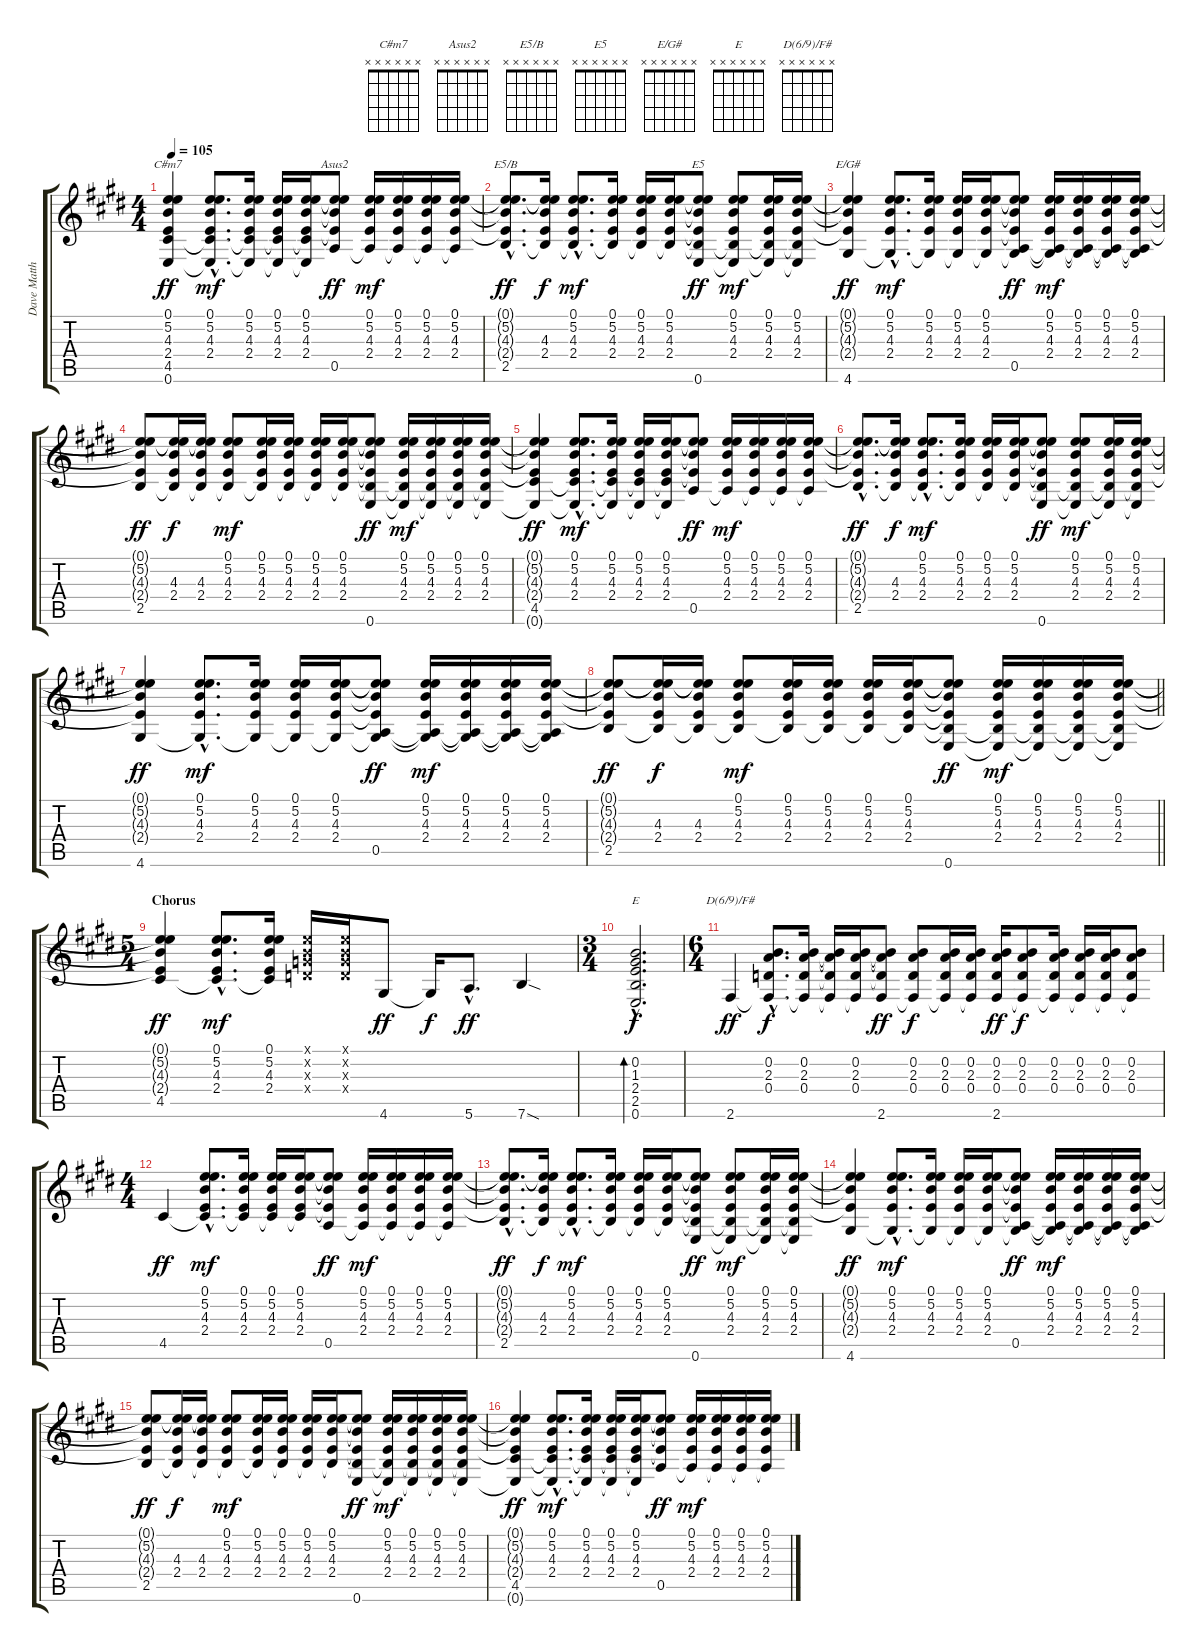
\track ("Dave Matthews" "Dave Matth") {instrument acousticguitarsteel}
\staff {score tabs}
\tuning (E4 B3 G3 D3 A2 E2) {hide}
\chord ("C#m7" x x x x x x)
\chord ("Asus2" x x x x x x)
\chord ("E5/B" x x x x x x)
\chord ("E5" x x x x x x)
\chord ("E/G#" x x x x x x)
\chord ("E" x x x x x x)
\chord ("D(6/9)/F#" x x x x x x)
\ts (4 4)
\tempo 105
\clef g2
\ks c#minor
(0.1{t} 5.2{t} 4.3{t} 2.4{t} 4.5 0.6{t}).4{ch "C#m7" dy ff} (0.1{hac} 5.2{hac} 4.3{hac} 2.4{hac} 4.5{hac t} 0.6{hac t}).8{d dy mf} (0.1 5.2 4.3 2.4 4.5{t} 0.6{t}).16 (0.1 5.2 4.3 2.4 4.5{t} 0.6{t}).16 (0.1 5.2 4.3 2.4 4.5{t} 0.6{t}).16 (0.1{t} 5.2{t} 4.3{t} 2.4{t} 0.5).8{ch "Asus2" dy ff} (0.1 5.2 4.3 2.4 0.5{t}).16{dy mf} (0.1 5.2 4.3 2.4 0.5{t}).16 (0.1 5.2 4.3 2.4 0.5{t}).16 (0.1 5.2 4.3 2.4 0.5{t}).16 |
(0.1{hac t} 5.2{hac t} 4.3{hac t} 2.4{hac t} 2.5{hac}).8{d ch "E5/B" dy ff} (0.1{t} 5.2{t} 4.3 2.4 2.5{t}).16{dy f} (0.1{hac} 5.2{hac} 4.3{hac} 2.4{hac} 2.5{hac t}).8{d dy mf} (0.1 5.2 4.3 2.4 2.5{t}).16 (0.1 5.2 4.3 2.4 2.5{t}).16 (0.1 5.2 4.3 2.4 2.5{t}).16 (0.1{t} 5.2{t} 4.3{t} 2.4{t} 2.5{t} 0.6).8{ch "E5" dy ff} (0.1 5.2 4.3 2.4 2.5{t} 0.6{t}).8{dy mf} (0.1 5.2 4.3 2.4 2.5{t} 0.6{t}).16 (0.1 5.2 4.3 2.4 2.5{t} 0.6{t}).16 |
(0.1{t} 5.2{t} 4.3{t} 2.4{t} 4.6).4{ch "E/G#" dy ff} (0.1{hac} 5.2{hac} 4.3{hac} 2.4{hac} 4.6{hac t}).8{d dy mf} (0.1 5.2 4.3 2.4 4.6{t}).16 (0.1 5.2 4.3 2.4 4.6{t}).16 (0.1 5.2 4.3 2.4 4.6{t}).16 (0.1{t} 5.2{t} 4.3{t} 2.4{t} 0.5 4.6{t}).8{dy ff} (0.1 5.2 4.3 2.4 0.5{t} 4.6{t}).16{dy mf} (0.1 5.2 4.3 2.4 0.5{t} 4.6{t}).16 (0.1 5.2 4.3 2.4 0.5{t} 4.6{t}).16 (0.1 5.2 4.3 2.4 0.5{t} 4.6{t}).16 |
(0.1{t} 5.2{t} 4.3{t} 2.4{t} 2.5).8{dy ff} (0.1{t} 5.2{t} 4.3 2.4 2.5{t}).16{dy f} (0.1{t} 5.2{t} 4.3 2.4 2.5{t}).16 (0.1 5.2 4.3 2.4 2.5{t}).8{dy mf} (0.1 5.2 4.3 2.4 2.5{t}).16 (0.1 5.2 4.3 2.4 2.5{t}).16 (0.1 5.2 4.3 2.4 2.5{t}).16 (0.1 5.2 4.3 2.4 2.5{t}).16 (0.1{t} 5.2{t} 4.3{t} 2.4{t} 2.5{t} 0.6).8{dy ff} (0.1 5.2 4.3 2.4 2.5{t} 0.6{t}).16{dy mf} (0.1 5.2 4.3 2.4 2.5{t} 0.6{t}).16 (0.1 5.2 4.3 2.4 2.5{t} 0.6{t}).16 (0.1 5.2 4.3 2.4 2.5{t} 0.6{t}).16 |
(0.1{t} 5.2{t} 4.3{t} 2.4{t} 4.5 0.6{t}).4{dy ff} (0.1{hac} 5.2{hac} 4.3{hac} 2.4{hac} 4.5{hac t} 0.6{hac t}).8{d dy mf} (0.1 5.2 4.3 2.4 4.5{t} 0.6{t}).16 (0.1 5.2 4.3 2.4 4.5{t} 0.6{t}).16 (0.1 5.2 4.3 2.4 4.5{t} 0.6{t}).16 (0.1{t} 5.2{t} 4.3{t} 2.4{t} 0.5).8{dy ff} (0.1 5.2 4.3 2.4 0.5{t}).16{dy mf} (0.1 5.2 4.3 2.4 0.5{t}).16 (0.1 5.2 4.3 2.4 0.5{t}).16 (0.1 5.2 4.3 2.4 0.5{t}).16 |
(0.1{hac t} 5.2{hac t} 4.3{hac t} 2.4{hac t} 2.5{hac}).8{d dy ff} (0.1{t} 5.2{t} 4.3 2.4 2.5{t}).16{dy f} (0.1{hac} 5.2{hac} 4.3{hac} 2.4{hac} 2.5{hac t}).8{d dy mf} (0.1 5.2 4.3 2.4 2.5{t}).16 (0.1 5.2 4.3 2.4 2.5{t}).16 (0.1 5.2 4.3 2.4 2.5{t}).16 (0.1{t} 5.2{t} 4.3{t} 2.4{t} 2.5{t} 0.6).8{dy ff} (0.1 5.2 4.3 2.4 2.5{t} 0.6{t}).8{dy mf} (0.1 5.2 4.3 2.4 2.5{t} 0.6{t}).16 (0.1 5.2 4.3 2.4 2.5{t} 0.6{t}).16 |
(0.1{t} 5.2{t} 4.3{t} 2.4{t} 4.6).4{dy ff} (0.1{hac} 5.2{hac} 4.3{hac} 2.4{hac} 4.6{hac t}).8{d dy mf} (0.1 5.2 4.3 2.4 4.6{t}).16 (0.1 5.2 4.3 2.4 4.6{t}).16 (0.1 5.2 4.3 2.4 4.6{t}).16 (0.1{t} 5.2{t} 4.3{t} 2.4{t} 0.5 4.6{t}).8{dy ff} (0.1 5.2 4.3 2.4 0.5{t} 4.6{t}).16{dy mf} (0.1 5.2 4.3 2.4 0.5{t} 4.6{t}).16 (0.1 5.2 4.3 2.4 0.5{t} 4.6{t}).16 (0.1 5.2 4.3 2.4 0.5{t} 4.6{t}).16 |
\barLineRight lightlight
(0.1{t} 5.2{t} 4.3{t} 2.4{t} 2.5).8{dy ff} (0.1{t} 5.2{t} 4.3 2.4 2.5{t}).16{dy f} (0.1{t} 5.2{t} 4.3 2.4 2.5{t}).16 (0.1 5.2 4.3 2.4 2.5{t}).8{dy mf} (0.1 5.2 4.3 2.4 2.5{t}).16 (0.1 5.2 4.3 2.4 2.5{t}).16 (0.1 5.2 4.3 2.4 2.5{t}).16 (0.1 5.2 4.3 2.4 2.5{t}).16 (0.1{t} 5.2{t} 4.3{t} 2.4{t} 2.5{t} 0.6).8{dy ff} (0.1 5.2 4.3 2.4 2.5{t} 0.6{t}).16{dy mf} (0.1 5.2 4.3 2.4 2.5{t} 0.6{t}).16 (0.1 5.2 4.3 2.4 2.5{t} 0.6{t}).16 (0.1 5.2 4.3 2.4 2.5{t} 0.6{t}).16 |
\ts (5 4)
\section ("" "Chorus")
(0.1{t} 5.2{t} 4.3{t} 2.4{t} 4.5).4{dy ff} (0.1{hac} 5.2{hac} 4.3{hac} 2.4{hac} 4.5{hac t}).8{d dy mf} (0.1 5.2 4.3 2.4 4.5{t}).16 (0.1{x} 0.2{x} 0.3{x} 0.4{x}).16 (0.1{x} 0.2{x} 0.3{x} 0.4{x}).16 4.6.8{dy ff} 4.6{t}.16{dy f} 5.6{hac}.8{d dy ff} 7.6{sod}.4 |
\ts (3 4)
(0.2{hac} 1.3{hac} 2.4{hac} 2.5{hac} 0.6{hac}).2{d bd 240 ch "E" dy f} |
\ts (6 4)
2.6.4{ch "D(6/9)/F#" dy ff} (0.2{hac} 2.3{hac} 0.4{hac} 2.6{hac t}).8{d dy f} (0.2 2.3 0.4 2.6{t}).16 (0.2{t} 2.3{t} 0.4{t} 2.6{t}).16 (0.2 2.3 0.4 2.6{t}).16 (0.2{t} 2.3{t} 0.4{t} 2.6).8{dy ff} (0.2 2.3 0.4 2.6{t}).8{dy f} (0.2 2.3 0.4 2.6{t}).16 (0.2 2.3 0.4 2.6{t}).16 (0.2 2.3 0.4 2.6).16{dy ff} (0.2 2.3 0.4 2.6{t}).8{dy f} (0.2 2.3 0.4 2.6{t}).16 (0.2 2.3 0.4 2.6{t}).16 (0.2 2.3 0.4 2.6{t}).16 (0.2 2.3 0.4 2.6{t}).8 |
\ts (4 4)
4.5.4{dy ff} (0.1{hac} 5.2{hac} 4.3{hac} 2.4{hac} 4.5{hac t}).8{d dy mf} (0.1 5.2 4.3 2.4 4.5{t}).16 (0.1 5.2 4.3 2.4 4.5{t}).16 (0.1 5.2 4.3 2.4 4.5{t}).16 (0.1{t} 5.2{t} 4.3{t} 2.4{t} 0.5).8{dy ff} (0.1 5.2 4.3 2.4 0.5{t}).16{dy mf} (0.1 5.2 4.3 2.4 0.5{t}).16 (0.1 5.2 4.3 2.4 0.5{t}).16 (0.1 5.2 4.3 2.4 0.5{t}).16 |
(0.1{hac t} 5.2{hac t} 4.3{hac t} 2.4{hac t} 2.5{hac}).8{d dy ff} (0.1{t} 5.2{t} 4.3 2.4 2.5{t}).16{dy f} (0.1{hac} 5.2{hac} 4.3{hac} 2.4{hac} 2.5{hac t}).8{d dy mf} (0.1 5.2 4.3 2.4 2.5{t}).16 (0.1 5.2 4.3 2.4 2.5{t}).16 (0.1 5.2 4.3 2.4 2.5{t}).16 (0.1{t} 5.2{t} 4.3{t} 2.4{t} 2.5{t} 0.6).8{dy ff} (0.1 5.2 4.3 2.4 2.5{t} 0.6{t}).8{dy mf} (0.1 5.2 4.3 2.4 2.5{t} 0.6{t}).16 (0.1 5.2 4.3 2.4 2.5{t} 0.6{t}).16 |
(0.1{t} 5.2{t} 4.3{t} 2.4{t} 4.6).4{dy ff} (0.1{hac} 5.2{hac} 4.3{hac} 2.4{hac} 4.6{hac t}).8{d dy mf} (0.1 5.2 4.3 2.4 4.6{t}).16 (0.1 5.2 4.3 2.4 4.6{t}).16 (0.1 5.2 4.3 2.4 4.6{t}).16 (0.1{t} 5.2{t} 4.3{t} 2.4{t} 0.5 4.6{t}).8{dy ff} (0.1 5.2 4.3 2.4 0.5{t} 4.6{t}).16{dy mf} (0.1 5.2 4.3 2.4 0.5{t} 4.6{t}).16 (0.1 5.2 4.3 2.4 0.5{t} 4.6{t}).16 (0.1 5.2 4.3 2.4 0.5{t} 4.6{t}).16 |
(0.1{t} 5.2{t} 4.3{t} 2.4{t} 2.5).8{dy ff} (0.1{t} 5.2{t} 4.3 2.4 2.5{t}).16{dy f} (0.1{t} 5.2{t} 4.3 2.4 2.5{t}).16 (0.1 5.2 4.3 2.4 2.5{t}).8{dy mf} (0.1 5.2 4.3 2.4 2.5{t}).16 (0.1 5.2 4.3 2.4 2.5{t}).16 (0.1 5.2 4.3 2.4 2.5{t}).16 (0.1 5.2 4.3 2.4 2.5{t}).16 (0.1{t} 5.2{t} 4.3{t} 2.4{t} 2.5{t} 0.6).8{dy ff} (0.1 5.2 4.3 2.4 2.5{t} 0.6{t}).16{dy mf} (0.1 5.2 4.3 2.4 2.5{t} 0.6{t}).16 (0.1 5.2 4.3 2.4 2.5{t} 0.6{t}).16 (0.1 5.2 4.3 2.4 2.5{t} 0.6{t}).16 |
(0.1{t} 5.2{t} 4.3{t} 2.4{t} 4.5 0.6{t}).4{dy ff} (0.1{hac} 5.2{hac} 4.3{hac} 2.4{hac} 4.5{hac t} 0.6{hac t}).8{d dy mf} (0.1 5.2 4.3 2.4 4.5{t} 0.6{t}).16 (0.1 5.2 4.3 2.4 4.5{t} 0.6{t}).16 (0.1 5.2 4.3 2.4 4.5{t} 0.6{t}).16 (0.1{t} 5.2{t} 4.3{t} 2.4{t} 0.5).8{dy ff} (0.1 5.2 4.3 2.4 0.5{t}).16{dy mf} (0.1 5.2 4.3 2.4 0.5{t}).16 (0.1 5.2 4.3 2.4 0.5{t}).16 (0.1 5.2 4.3 2.4 0.5{t}).16
